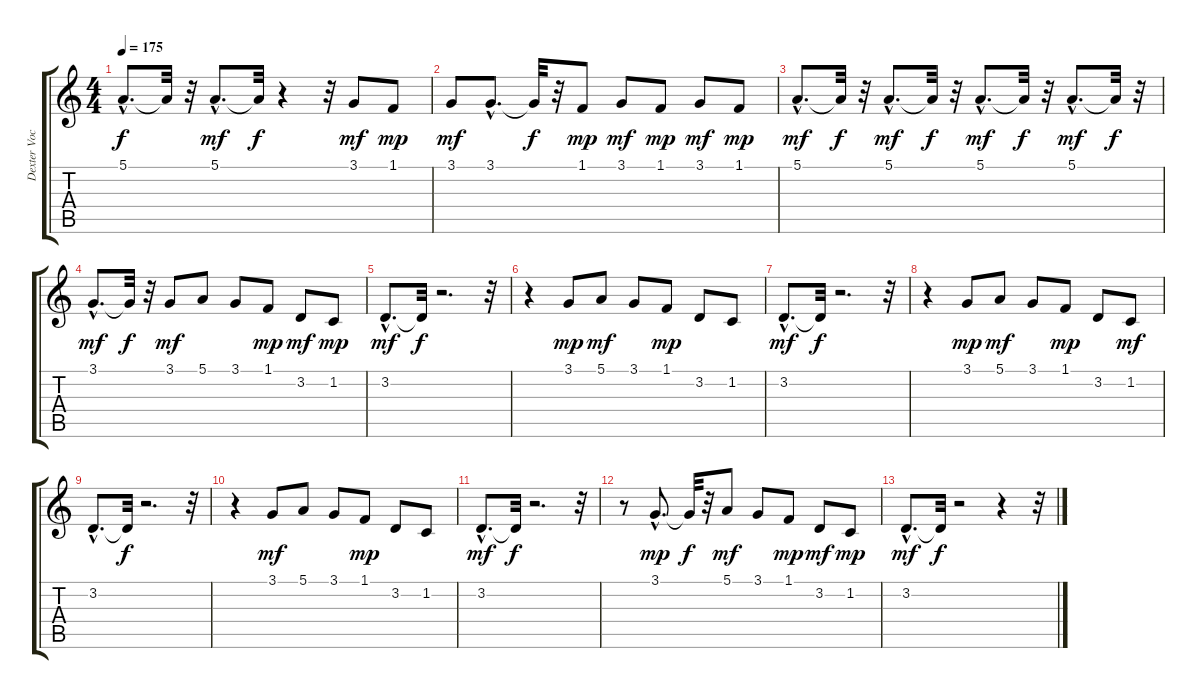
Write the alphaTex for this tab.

\track ("Dexter Vocals" "Dexter Voc") {instrument tenorsax}
\staff {score tabs}
\tuning (E4 B3 G3 D3 A2 E2) {hide}
\ts (4 4)
\tempo 175
\clef g2
\ks c
5.1{hac}.8{d dy f} 5.1{t}.32 r.32 5.1{hac}.8{d dy mf} 5.1{t}.32{dy f} r.4 r.32 3.1.8{dy mf} 1.1.8{dy mp} |
3.1.8{dy mf} 3.1{hac}.8{d} 3.1{t}.32{dy f} r.32 1.1.8{dy mp} 3.1.8{dy mf} 1.1.8{dy mp} 3.1.8{dy mf} 1.1.8{dy mp} |
5.1{hac}.8{d dy mf} 5.1{t}.32{dy f} r.32 5.1{hac}.8{d dy mf} 5.1{t}.32{dy f} r.32 5.1{hac}.8{d dy mf} 5.1{t}.32{dy f} r.32 5.1{hac}.8{d dy mf} 5.1{t}.32{dy f} r.32 |
3.1{hac}.8{d dy mf} 3.1{t}.32{dy f} r.32 3.1.8{dy mf} 5.1.8 3.1.8 1.1.8{dy mp} 3.2.8{dy mf} 1.2.8{dy mp} |
3.2{hac}.8{d dy mf} 3.2{t}.32{dy f} r.2{d} r.32 |
r.4 3.1.8{dy mp} 5.1.8{dy mf} 3.1.8 1.1.8{dy mp} 3.2.8 1.2.8 |
3.2{hac}.8{d dy mf} 3.2{t}.32{dy f} r.2{d} r.32 |
r.4 3.1.8{dy mp} 5.1.8{dy mf} 3.1.8 1.1.8{dy mp} 3.2.8 1.2.8{dy mf} |
3.2{hac}.8{d} 3.2{t}.32{dy f} r.2{d} r.32 |
r.4 3.1.8{dy mf} 5.1.8 3.1.8 1.1.8{dy mp} 3.2.8 1.2.8 |
3.2{hac}.8{d dy mf} 3.2{t}.32{dy f} r.2{d} r.32 |
r.8 3.1{hac}.8{d dy mp} 3.1{t}.32{dy f} r.32 5.1.8{dy mf} 3.1.8 1.1.8{dy mp} 3.2.8{dy mf} 1.2.8{dy mp} |
3.2{hac}.8{d dy mf} 3.2{t}.32{dy f} r.2 r.4 r.32
